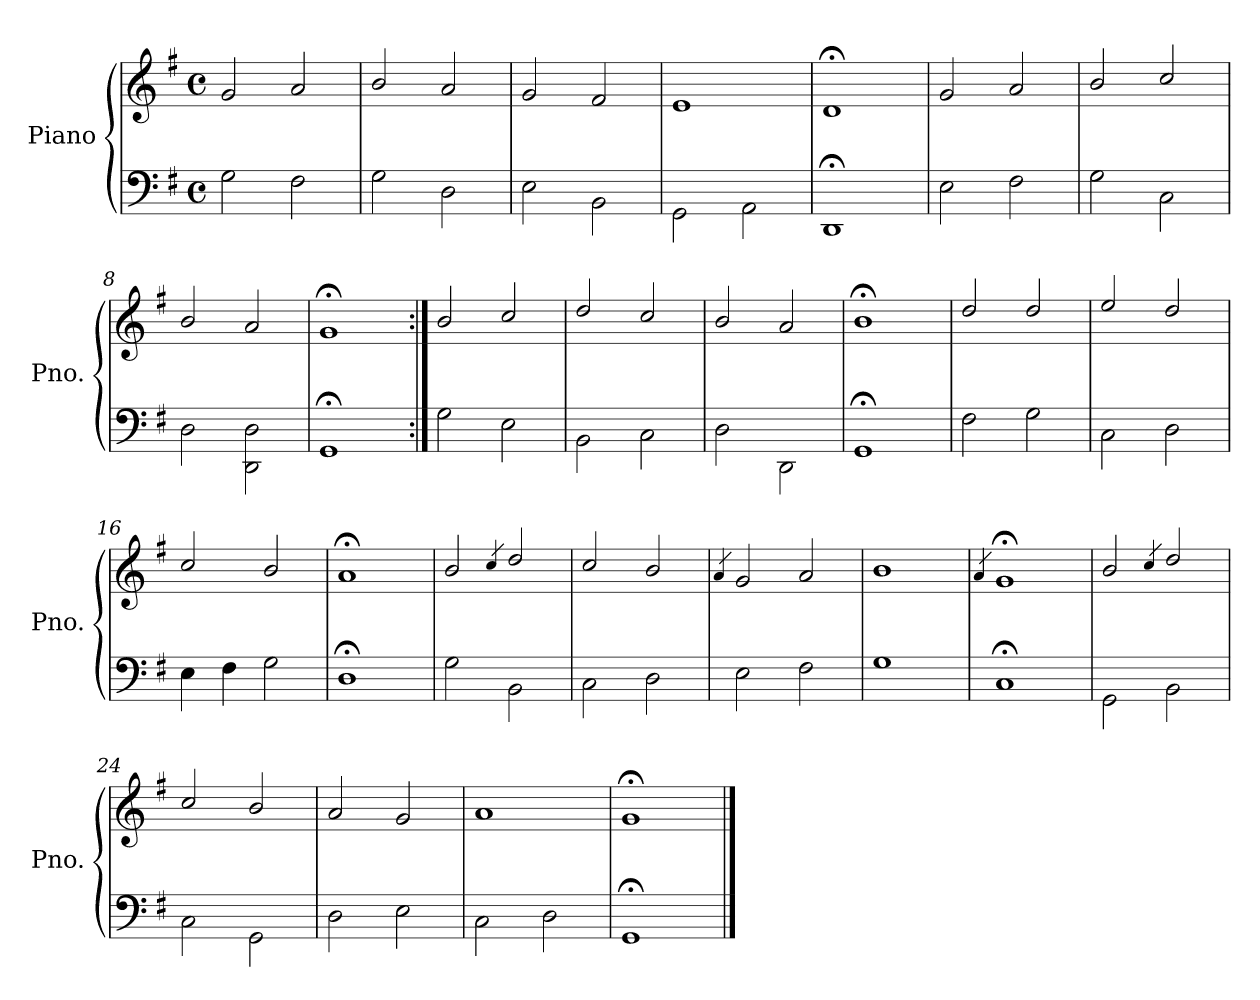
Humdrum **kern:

**kern	**kern
*part1	*part1
*staff2	*staff1
*I"Piano	*
*I'Pno.	*
*clefF4	*clefG2
*k[f#]	*k[f#]
*G:	*G:
*M4/4	*M4/4
*met(c)	*met(c)
=1	=1
2G\	2g/
2F#\	2a/
=2	=2
2G\	2b/
2D\	2a/
=3	=3
2E\	2g/
2BB\	2f#/
=4	=4
2GG\	1e
2AA\	.
=5	=5
1DD;	1d;<
=6	=6
2E\	2g/
2F#\	2a/
=7	=7
2G\	2b/
2C\	2cc/
=8	=8
2D\	2b/
2DD\ 2D\	2a/
=9	=9
1GG;	1g;<
!!LO:LB:g=z
=10:|!	=10:|!
2G\	2b/
2E\	2cc/
=11	=11
2BB\	2dd/
2C\	2cc/
=12	=12
2D\	2b/
2DD\	2a/
=13	=13
1GG;	1b;<
=14	=14
2F#\	2dd/
2G\	2dd/
=15	=15
2C\	2ee/
2D\	2dd/
=16	=16
4E\	2cc/
4F#\	.
2G\	2b/
=17	=17
1D;	1a;<
!!LO:LB:g=z
=18	=18
2G\	2b/
.	4qcc/
2BB\	2dd/
=19	=19
2C\	2cc/
2D\	2b/
=20	=20
.	4qa/
2E\	2g/
2F#\	2a/
=21	=21
1G	1b
=22	=22
.	4qa/
1C;	1g;<
=23	=23
2GG\	2b/
.	4qcc/
2BB\	2dd/
=24	=24
2C\	2cc/
2GG\	2b/
=25	=25
2D\	2a/
2E\	2g/
=26	=26
2C\	1a
2D\	.
=27	=27
1GG;	1g;<
==	==
*-	*-
